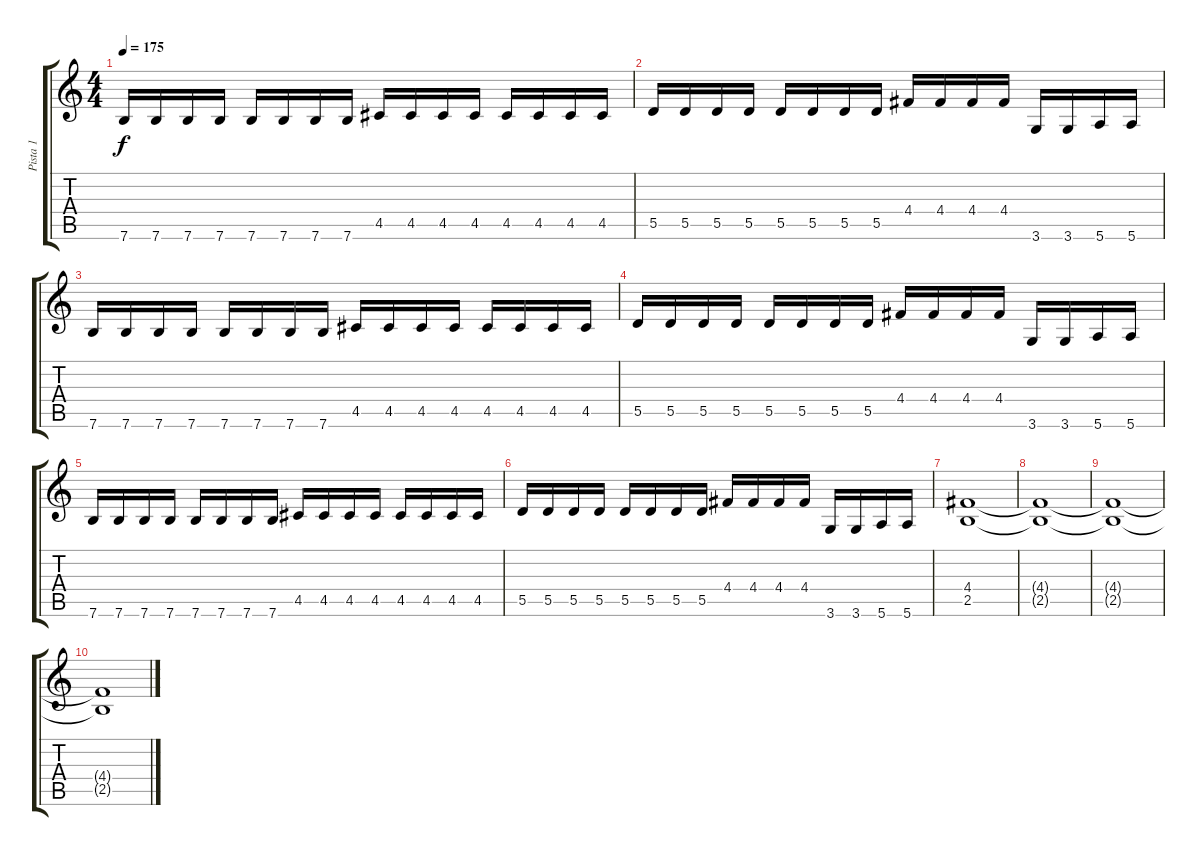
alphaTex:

\track ("Pista 1" "Pista 1") {instrument distortionguitar}
\staff {score tabs}
\tuning (E4 B3 G3 D3 A2 E2) {hide}
\ts (4 4)
\tempo 175
\clef g2
\ks c
7.6.16{dy f} 7.6.16 7.6.16 7.6.16 7.6.16 7.6.16 7.6.16 7.6.16 4.5.16 4.5.16 4.5.16 4.5.16 4.5.16 4.5.16 4.5.16 4.5.16 |
5.5.16 5.5.16 5.5.16 5.5.16 5.5.16 5.5.16 5.5.16 5.5.16 4.4.16 4.4.16 4.4.16 4.4.16 3.6.16 3.6.16 5.6.16 5.6.16 |
7.6.16 7.6.16 7.6.16 7.6.16 7.6.16 7.6.16 7.6.16 7.6.16 4.5.16 4.5.16 4.5.16 4.5.16 4.5.16 4.5.16 4.5.16 4.5.16 |
5.5.16 5.5.16 5.5.16 5.5.16 5.5.16 5.5.16 5.5.16 5.5.16 4.4.16 4.4.16 4.4.16 4.4.16 3.6.16 3.6.16 5.6.16 5.6.16 |
7.6.16 7.6.16 7.6.16 7.6.16 7.6.16 7.6.16 7.6.16 7.6.16 4.5.16 4.5.16 4.5.16 4.5.16 4.5.16 4.5.16 4.5.16 4.5.16 |
5.5.16 5.5.16 5.5.16 5.5.16 5.5.16 5.5.16 5.5.16 5.5.16 4.4.16 4.4.16 4.4.16 4.4.16 3.6.16 3.6.16 5.6.16 5.6.16 |
(4.4 2.5).1 |
(4.4{t} 2.5{t}).1 |
(4.4{t} 2.5{t}).1 |
(4.4{t} 2.5{t}).1
